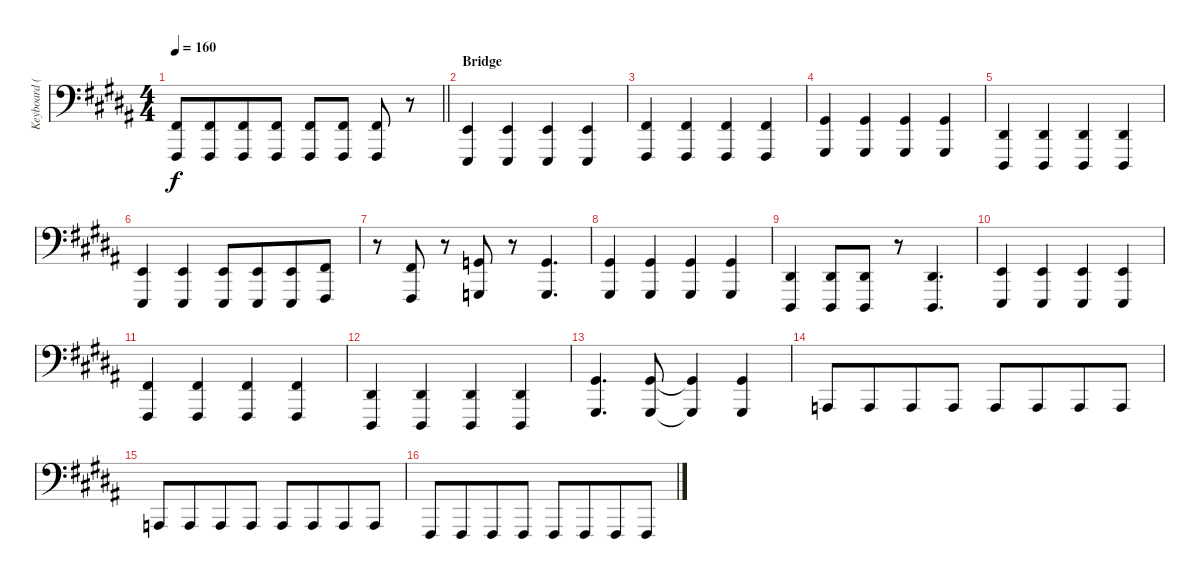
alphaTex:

\track ("Keyboard (R)" "Keyboard (") {instrument acousticgrandpiano}
\staff {score}
\tuning (E0 D2 A1 E1 B0) {hide}
\ts (4 4)
\tempo 160
\clef f4
\barLineRight lightlight
\ks b
(9.3 2.4).8{dy f} (9.3 2.4).8{beam merge} (9.3 2.4).8 (9.3 2.4).8 (9.3 2.4).8 (9.3 2.4).8 (9.3 2.4).8 r.8 |
\section ("" "Bridge")
(2.2 0.4).4 (2.2 0.4).4 (2.2 0.4).4 (2.2 0.4).4 |
(4.2 2.4).4 (4.2 2.4).4 (4.2 2.4).4 (4.2 2.4).4 |
(6.2 4.4).4 (6.2 4.4).4 (6.2 4.4).4 (6.2 4.4).4 |
(6.3 4.5).4 (6.3 4.5).4 (6.3 4.5).4 (6.3 4.5).4 |
(2.2 0.4).4 (2.2 0.4).4 (2.2 0.4).8 (2.2 0.4).8{beam merge} (2.2 0.4).8 (4.2 2.4).8 |
r.8 (4.2 2.4).8 r.8 (5.2 3.4).8 r.8 (5.2 3.4).4{d} |
(6.2 4.4).4 (6.2 4.4).4 (6.2 4.4).4 (6.2 4.4).4 |
(6.3 4.5).4 (6.3 4.5).8 (6.3 4.5).8 r.8 (6.3 4.5).4{d} |
(2.2 0.4).4 (2.2 0.4).4 (2.2 0.4).4 (2.2 0.4).4 |
(4.2 2.4).4 (4.2 2.4).4 (4.2 2.4).4 (4.2 2.4).4 |
(1.2 4.5).4 (1.2 4.5).4 (1.2 4.5).4 (1.2 4.5).4 |
(6.2 4.4).4{d} (6.2 4.4).8 (6.2{t} 4.4{t}).4 (6.2 4.4).4 |
0.3.8 0.3.8{beam merge} 0.3.8 0.3.8 0.3.8 0.3.8{beam merge} 0.3.8 0.3.8 |
0.3.8 0.3.8{beam merge} 0.3.8 0.3.8 0.3.8 0.3.8{beam merge} 0.3.8 0.3.8 |
2.4.8 2.4.8{beam merge} 2.4.8 2.4.8 2.4.8 2.4.8{beam merge} 2.4.8 2.4.8
